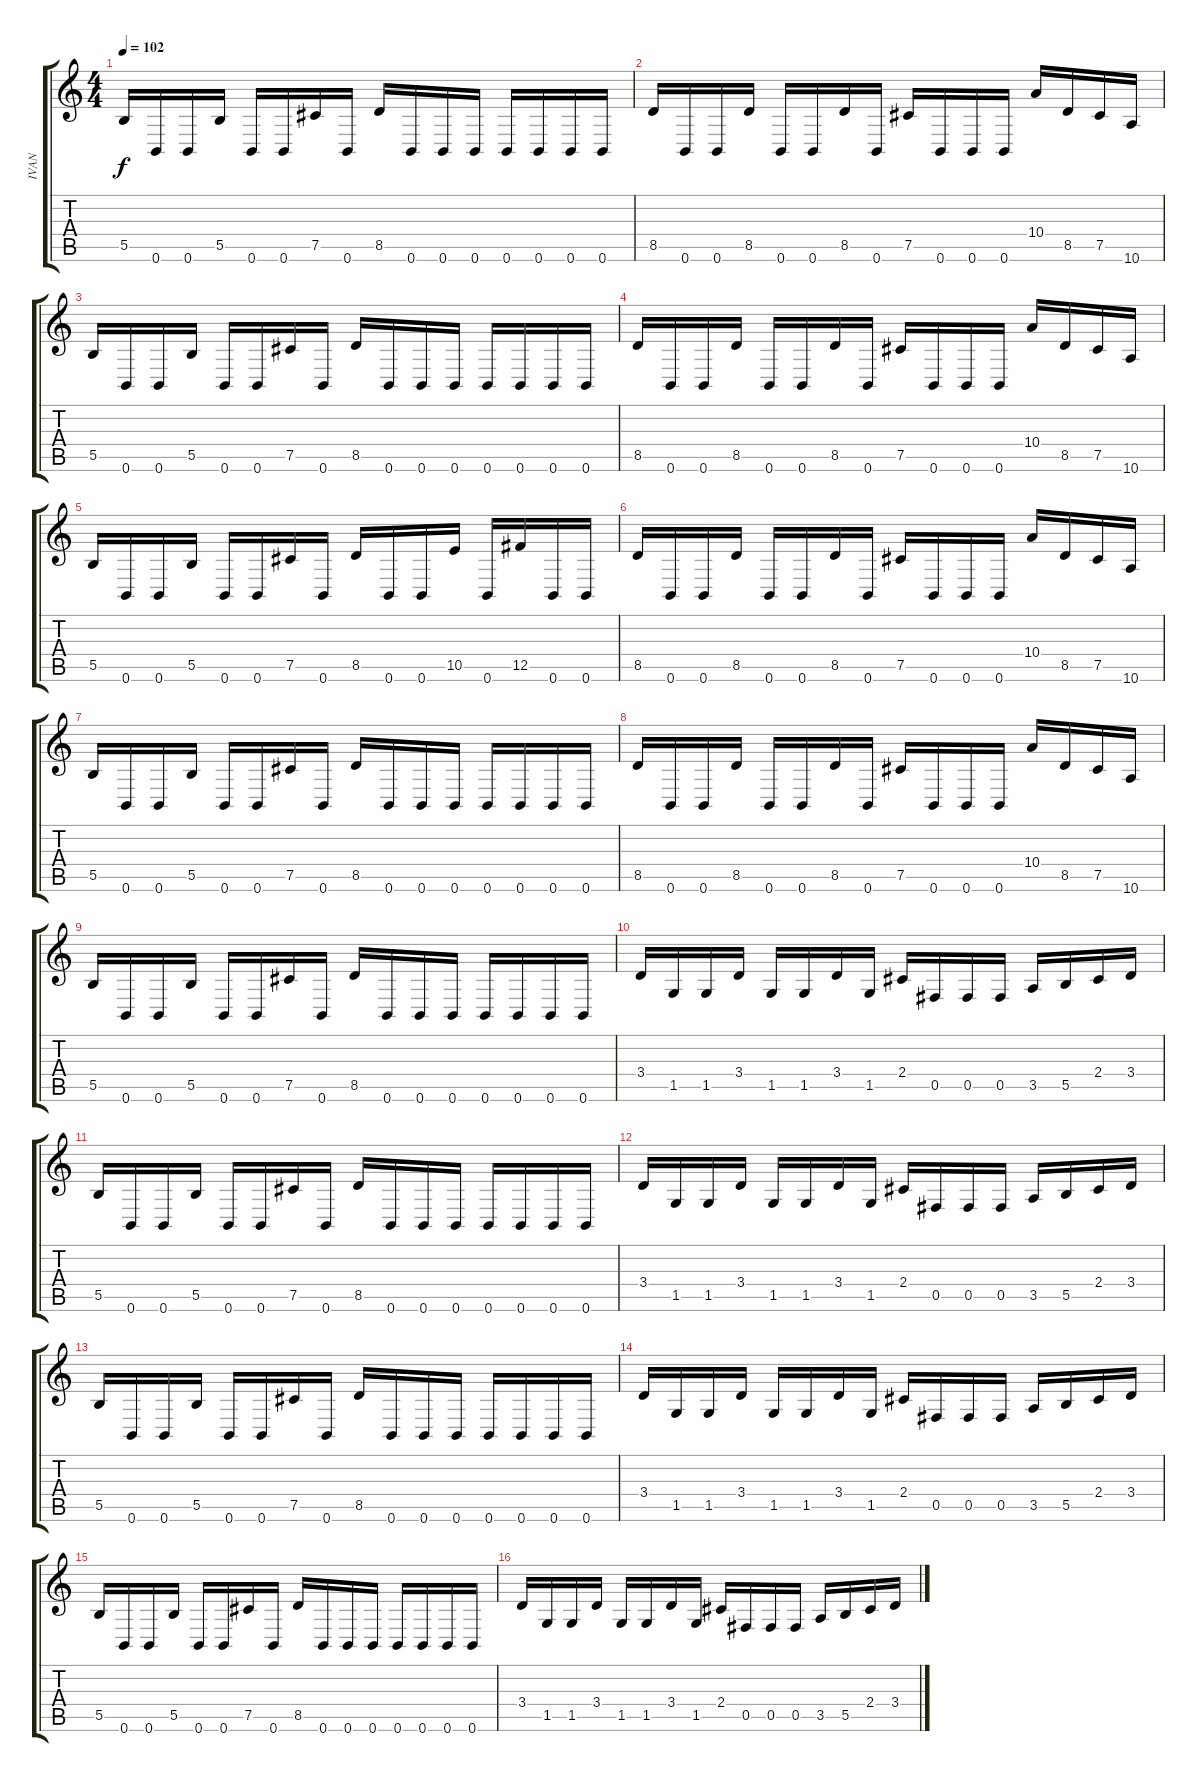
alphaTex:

\track ("IVAN" "IVAN") {instrument distortionguitar}
\staff {score tabs}
\tuning (Db4 Ab3 E3 B2 Gb2 B1) {hide}
\ts (4 4)
\tempo 102
\clef g2
\ks c
5.5.16{dy f instrument distortionguitar} 0.6.16 0.6.16 5.5.16 0.6.16 0.6.16 7.5.16 0.6.16 8.5.16 0.6.16 0.6.16 0.6.16 0.6.16 0.6.16 0.6.16 0.6.16 |
8.5.16 0.6.16 0.6.16 8.5.16 0.6.16 0.6.16 8.5.16 0.6.16 7.5.16 0.6.16 0.6.16 0.6.16 10.4.16 8.5.16 7.5.16 10.6.16 |
5.5.16 0.6.16 0.6.16 5.5.16 0.6.16 0.6.16 7.5.16 0.6.16 8.5.16 0.6.16 0.6.16 0.6.16 0.6.16 0.6.16 0.6.16 0.6.16 |
8.5.16 0.6.16 0.6.16 8.5.16 0.6.16 0.6.16 8.5.16 0.6.16 7.5.16 0.6.16 0.6.16 0.6.16 10.4.16 8.5.16 7.5.16 10.6.16 |
5.5.16 0.6.16 0.6.16 5.5.16 0.6.16 0.6.16 7.5.16 0.6.16 8.5.16 0.6.16 0.6.16 10.5.16 0.6.16 12.5.16 0.6.16 0.6.16 |
8.5.16 0.6.16 0.6.16 8.5.16 0.6.16 0.6.16 8.5.16 0.6.16 7.5.16 0.6.16 0.6.16 0.6.16 10.4.16 8.5.16 7.5.16 10.6.16 |
5.5.16 0.6.16 0.6.16 5.5.16 0.6.16 0.6.16 7.5.16 0.6.16 8.5.16 0.6.16 0.6.16 0.6.16 0.6.16 0.6.16 0.6.16 0.6.16 |
8.5.16 0.6.16 0.6.16 8.5.16 0.6.16 0.6.16 8.5.16 0.6.16 7.5.16 0.6.16 0.6.16 0.6.16 10.4.16 8.5.16 7.5.16 10.6.16 |
5.5.16 0.6.16 0.6.16 5.5.16 0.6.16 0.6.16 7.5.16 0.6.16 8.5.16 0.6.16 0.6.16 0.6.16 0.6.16 0.6.16 0.6.16 0.6.16 |
3.4.16 1.5.16 1.5.16 3.4.16 1.5.16 1.5.16 3.4.16 1.5.16 2.4.16 0.5.16 0.5.16 0.5.16 3.5.16 5.5.16 2.4.16 3.4.16 |
5.5.16 0.6.16 0.6.16 5.5.16 0.6.16 0.6.16 7.5.16 0.6.16 8.5.16 0.6.16 0.6.16 0.6.16 0.6.16 0.6.16 0.6.16 0.6.16 |
3.4.16 1.5.16 1.5.16 3.4.16 1.5.16 1.5.16 3.4.16 1.5.16 2.4.16 0.5.16 0.5.16 0.5.16 3.5.16 5.5.16 2.4.16 3.4.16 |
5.5.16 0.6.16 0.6.16 5.5.16 0.6.16 0.6.16 7.5.16 0.6.16 8.5.16 0.6.16 0.6.16 0.6.16 0.6.16 0.6.16 0.6.16 0.6.16 |
3.4.16 1.5.16 1.5.16 3.4.16 1.5.16 1.5.16 3.4.16 1.5.16 2.4.16 0.5.16 0.5.16 0.5.16 3.5.16 5.5.16 2.4.16 3.4.16 |
5.5.16 0.6.16 0.6.16 5.5.16 0.6.16 0.6.16 7.5.16 0.6.16 8.5.16 0.6.16 0.6.16 0.6.16 0.6.16 0.6.16 0.6.16 0.6.16 |
3.4.16 1.5.16 1.5.16 3.4.16 1.5.16 1.5.16 3.4.16 1.5.16 2.4.16 0.5.16 0.5.16 0.5.16 3.5.16 5.5.16 2.4.16 3.4.16
